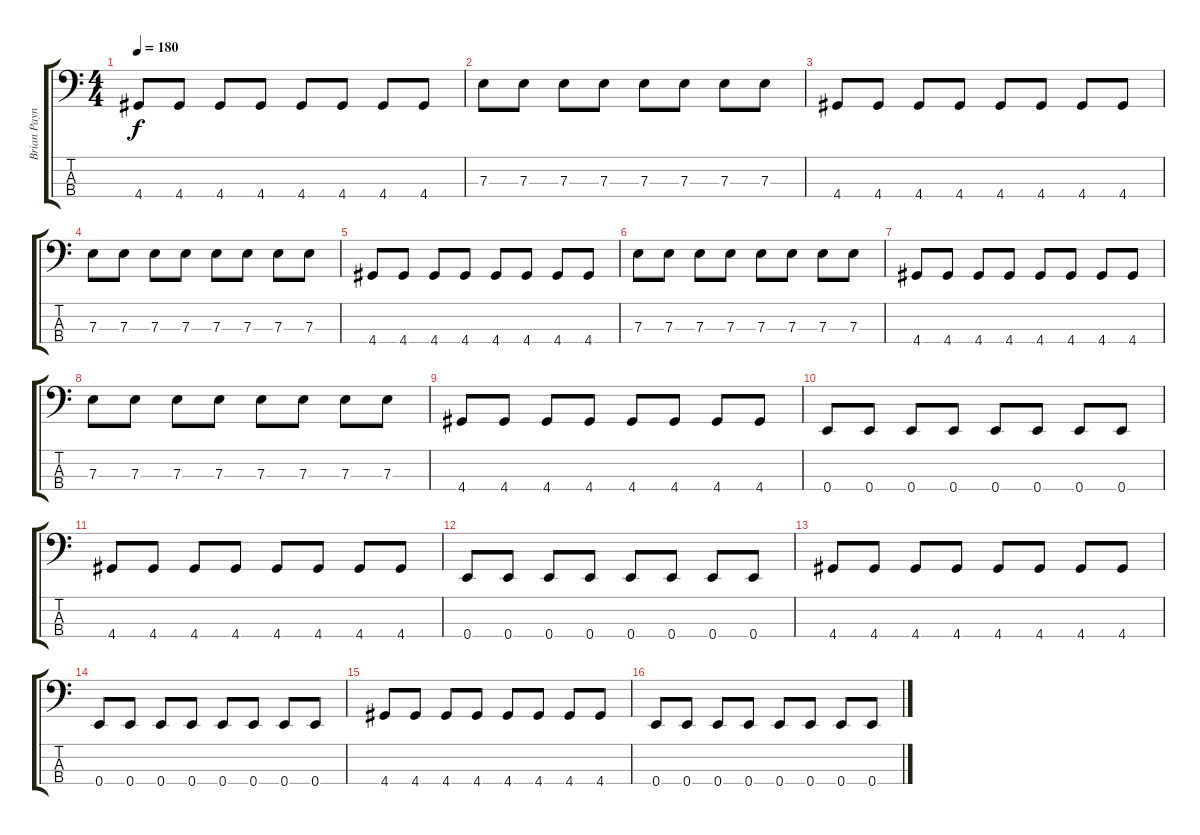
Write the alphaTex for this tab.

\track ("Brian Payne- Bass" "Brian Payn") {instrument electricbasspick}
\staff {score tabs}
\tuning (G2 D2 A1 E1) {hide}
\ts (4 4)
\tempo 180
\clef f4
\ks c
4.4.8{dy f} 4.4.8 4.4.8 4.4.8 4.4.8 4.4.8 4.4.8 4.4.8 |
7.3.8 7.3.8 7.3.8 7.3.8 7.3.8 7.3.8 7.3.8 7.3.8 |
4.4.8 4.4.8 4.4.8 4.4.8 4.4.8 4.4.8 4.4.8 4.4.8 |
7.3.8 7.3.8 7.3.8 7.3.8 7.3.8 7.3.8 7.3.8 7.3.8 |
4.4.8 4.4.8 4.4.8 4.4.8 4.4.8 4.4.8 4.4.8 4.4.8 |
7.3.8 7.3.8 7.3.8 7.3.8 7.3.8 7.3.8 7.3.8 7.3.8 |
4.4.8 4.4.8 4.4.8 4.4.8 4.4.8 4.4.8 4.4.8 4.4.8 |
7.3.8 7.3.8 7.3.8 7.3.8 7.3.8 7.3.8 7.3.8 7.3.8 |
4.4.8 4.4.8 4.4.8 4.4.8 4.4.8 4.4.8 4.4.8 4.4.8 |
0.4.8 0.4.8 0.4.8 0.4.8 0.4.8 0.4.8 0.4.8 0.4.8 |
4.4.8 4.4.8 4.4.8 4.4.8 4.4.8 4.4.8 4.4.8 4.4.8 |
0.4.8 0.4.8 0.4.8 0.4.8 0.4.8 0.4.8 0.4.8 0.4.8 |
4.4.8 4.4.8 4.4.8 4.4.8 4.4.8 4.4.8 4.4.8 4.4.8 |
0.4.8 0.4.8 0.4.8 0.4.8 0.4.8 0.4.8 0.4.8 0.4.8 |
4.4.8 4.4.8 4.4.8 4.4.8 4.4.8 4.4.8 4.4.8 4.4.8 |
0.4.8 0.4.8 0.4.8 0.4.8 0.4.8 0.4.8 0.4.8 0.4.8
